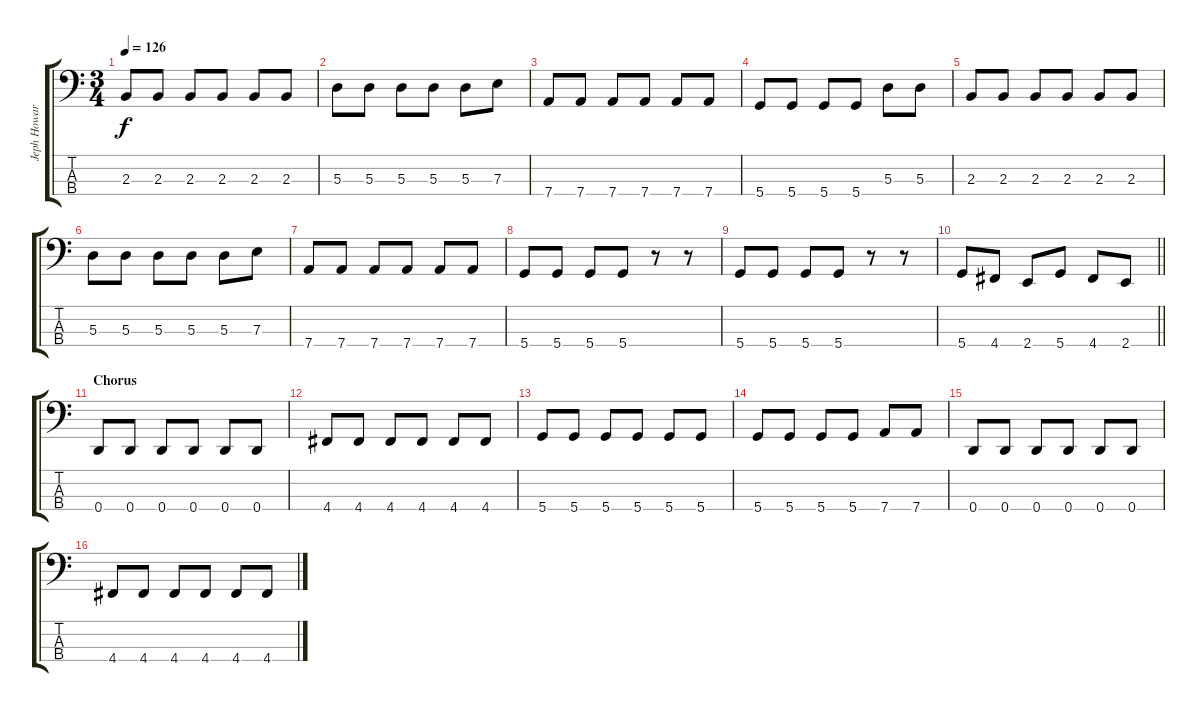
\track ("Jeph Howard [Bass]" "Jeph Howar") {instrument electricbassfinger}
\staff {score tabs}
\tuning (G2 D2 A1 D1) {hide}
\ts (3 4)
\tempo 126
\clef f4
\ks c
2.3.8{dy f} 2.3.8 2.3.8 2.3.8 2.3.8 2.3.8 |
5.3.8 5.3.8 5.3.8 5.3.8 5.3.8 7.3.8 |
7.4.8 7.4.8 7.4.8 7.4.8 7.4.8 7.4.8 |
5.4.8 5.4.8 5.4.8 5.4.8 5.3.8 5.3.8 |
2.3.8 2.3.8 2.3.8 2.3.8 2.3.8 2.3.8 |
5.3.8 5.3.8 5.3.8 5.3.8 5.3.8 7.3.8 |
7.4.8 7.4.8 7.4.8 7.4.8 7.4.8 7.4.8 |
5.4.8 5.4.8 5.4.8 5.4.8 r.8 r.8 |
5.4.8 5.4.8 5.4.8 5.4.8 r.8 r.8 |
\barLineRight lightlight
5.4.8 4.4.8 2.4.8 5.4.8 4.4.8 2.4.8 |
\section ("" "Chorus")
0.4.8 0.4.8 0.4.8 0.4.8 0.4.8 0.4.8 |
4.4.8 4.4.8 4.4.8 4.4.8 4.4.8 4.4.8 |
5.4.8 5.4.8 5.4.8 5.4.8 5.4.8 5.4.8 |
5.4.8 5.4.8 5.4.8 5.4.8 7.4.8 7.4.8 |
0.4.8 0.4.8 0.4.8 0.4.8 0.4.8 0.4.8 |
4.4.8 4.4.8 4.4.8 4.4.8 4.4.8 4.4.8
